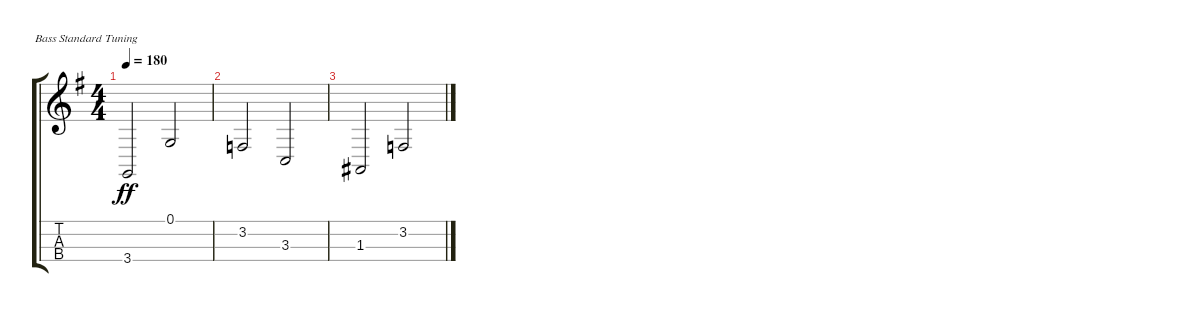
\bracketExtendMode groupsimilarinstruments
\singleTrackTrackNamePolicy hidden
\multiTrackTrackNamePolicy hidden
\otherSystemsTrackNameOrientation horizontal
\track ("Bass" "Bass") {mute instrument acousticbass}
\staff {score tabs}
\tuning (G2 D2 A1 E1)
\ts (4 4)
\tempo 180
\clef g2
\ks g
3.4.2{dy ff} 0.1.2 |
3.2.2 3.3.2 |
1.3.2 3.2.2
